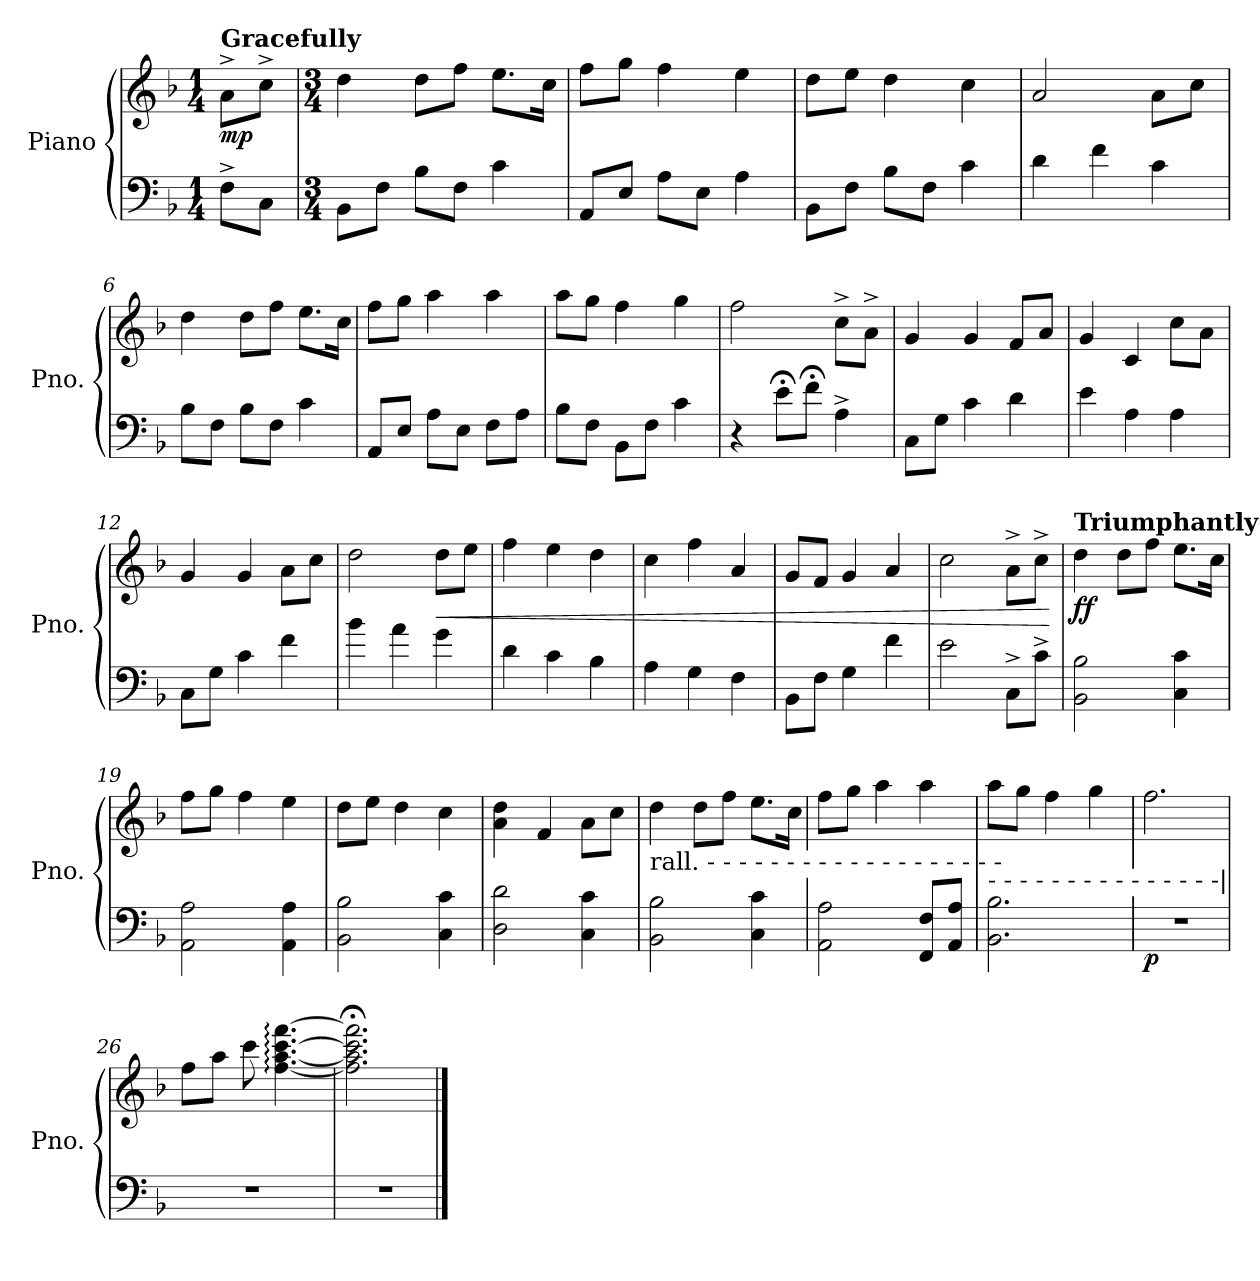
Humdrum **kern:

**kern	**kern	**dynam
*part1	*part1	*part1
*staff2	*staff1	*staff1/2
*I"Piano	*	*
*I'Pno.	*	*
*clefF4	*clefG2	*
*k[b-]	*k[b-]	*
*M1/4	*M1/4	*
*MM60	*MM60	*
=1	=1	=1
!	!LO:TX:a:B:t=Gracefully	!
!	!	!LO:DY:b
8F^\L	8a^\L	mp
8C\J	8cc^\J	.
=2	=2	=2
*M3/4	*M3/4	*
8BB-\L	4dd\	.
8F\J	.	.
8B-\L	8dd\L	.
8F\J	8ff\J	.
4c\	8.ee\L	.
.	16cc\Jk	.
=3	=3	=3
8AA/L	8ff\L	.
8E/J	8gg\J	.
8A\L	4ff\	.
8E\J	.	.
4A\	4ee\	.
=4	=4	=4
8BB-\L	8dd\L	.
8F\J	8ee\J	.
8B-\L	4dd\	.
8F\J	.	.
4c\	4cc\	.
=5	=5	=5
4d\	2a/	.
4f\	.	.
4c\	8a\L	.
.	8cc\J	.
=6	=6	=6
8B-\L	4dd\	.
8F\J	.	.
8B-\L	8dd\L	.
8F\J	8ff\J	.
4c\	8.ee\L	.
.	16cc\Jk	.
=7	=7	=7
8AA/L	8ff\L	.
8E/J	8gg\J	.
8A\L	4aa\	.
8E\J	.	.
8F\L	4aa\	.
8A\J	.	.
!!LO:LB:g=z
=8	=8	=8
8B-\L	8aa\L	.
8F\J	8gg\J	.
8BB-\L	4ff\	.
8F\J	.	.
4c\	4gg\	.
=9	=9	=9
4r	2ffZ\	.
8e;<\L	.	.
8f;<\J	.	.
4A^\	8cc^\L	.
.	8a^\J	.
=10	=10	=10
8C\L	4g/	.
8G\J	.	.
4c\	4g/	.
4d\	8f/L	.
.	8a/J	.
=11	=11	=11
4e\	4g/	.
4A\	4c/	.
4A\	8cc\L	.
.	8a\J	.
=12	=12	=12
8C\L	4g/	.
8G\J	.	.
4c\	4g/	.
4f\	8a\L	.
.	8cc\J	.
=13	=13	=13
4b-\	2dd\	.
4a\	.	.
!	!	!LO:HP:b
4g\	8dd\L	<
.	8ee\J	.
=14	=14	=14
4d\	4ff\	.
4c\	4ee\	.
4B-\	4dd\	.
=15	=15	=15
4A\	4cc\	.
4G\	4ff\	.
4F\	4a/	.
!!LO:LB:g=z
=16	=16	=16
8BB-\L	8g/L	.
8F\J	8f/J	.
4G\	4g/	.
4f\	4a/	.
=17	=17	=17
2e\	2cc\	.
8C^\L	8a^\L	.
8c^\J	8cc^\J	.
.	.	[
=18	=18	=18
*	*MM60	*
!	!LO:TX:a:B:t=Triumphantly	!
!	!	!LO:DY:b
2BB-\ 2B-\	4dd\	ff
.	8dd\L	.
.	8ff\J	.
4C\ 4c\	8.ee\L	.
.	16cc\Jk	.
=19	=19	=19
2AA\ 2A\	8ff\L	.
.	8gg\J	.
.	4ff\	.
4AA\ 4A\	4ee\	.
=20	=20	=20
2BB-\ 2B-\	8dd\L	.
.	8ee\J	.
.	4dd\	.
4C\ 4c\	4cc\	.
=21	=21	=21
2D\ 2d\	4a\ 4dd\	.
.	4f/	.
4C\ 4c\	8a\L	.
.	8cc\J	.
=22	=22	=22
*	*MM58	*
!LO:TX:a:t=rall. - - - - - - - - - - - - - - - - - - -	!	!
2BB-\ 2B-\	4dd\	.
.	8dd\L	.
.	8ff\J	.
*	*MM55	*
4C\ 4c\	8.ee\L	.
.	16cc\Jk	.
=23	=23	=23
*	*MM52	*
2AA\ 2A\	8ff\L	.
.	8gg\J	.
.	4aa\	.
*	*MM50	*
8FF/ 8F/L	4aa\	.
8AA/ 8A/J	.	.
!!LO:LB:g=z
=24	=24	=24
*	*MM47	*
!LO:TX:a:t=- - - - - - - - - - - - - - -|	!	!
2.BB-\ 2.B-\	8aa\L	.
.	8gg\J	.
.	4ff\	.
*	*MM45	*
.	4gg\	.
=25	=25	=25
!	!	!LO:DY:b=2
2.r	2.ff\	p
=26	=26	=26
2.r	8ff\L	.
.	8aa\J	.
.	8ccc\	.
*	*MM144	*
.	[4.ff\: [4.aa\: [4.ccc\: [4.fff\:	.
=27	=27	=27
2.r	2.ff\];< 2.aa\];< 2.ccc\];< 2.fff\];<	.
==	==	==
*-	*-	*-
